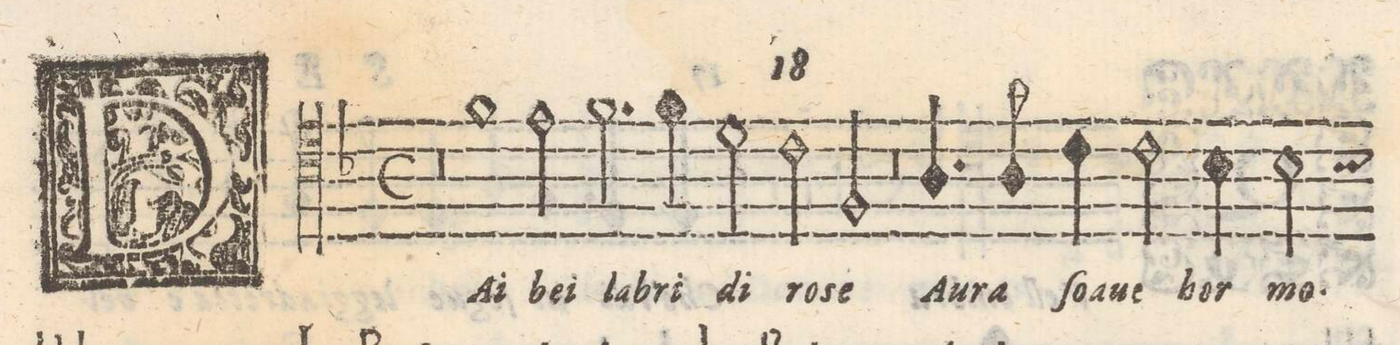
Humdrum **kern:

**kern	**text
*I"Sesto	*
*clefC4	*
*k[b-]	*
*M2/1	*
0r	.
=2-	=2-
1f	Dai
2e\	bei
2.f\	la-
=3-	=3-
4f\	-bri
2d\	di
2c\	ro-
2F/	-se
=4-	=4-
0r	.
=5-	=5-
4.A/	Au-
8A/	-ra
4c\	ſo-
2c\	-aue
4B-\	hor
2B-\	mo-
=6-	=6-
*-	*-
